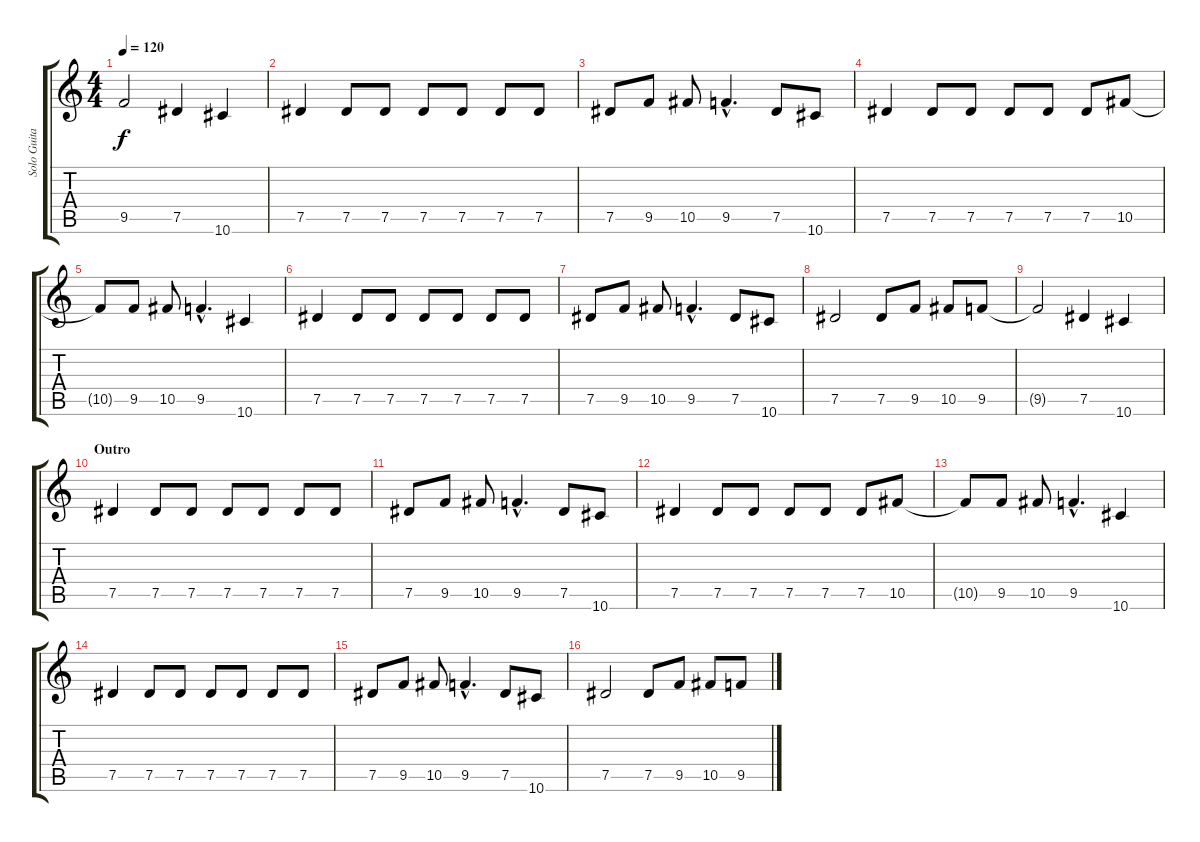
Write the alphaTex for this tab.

\track ("Solo Guitar 1" "Solo Guita") {instrument distortionguitar}
\staff {score tabs}
\tuning (Eb4 Bb3 Gb3 Db3 Ab2 Eb2) {hide}
\ts (4 4)
\tempo 120
\clef g2
\ks c
9.5{t}.2{dy f} 7.5.4 10.6.4 |
7.5.4 7.5.8 7.5.8 7.5.8 7.5.8 7.5.8 7.5.8 |
7.5.8 9.5.8 10.5.8 9.5{hac}.4{d} 7.5.8 10.6.8 |
7.5.4 7.5.8 7.5.8 7.5.8 7.5.8 7.5.8 10.5.8 |
10.5{t}.8 9.5.8 10.5.8 9.5{hac}.4{d} 10.6.4 |
7.5.4 7.5.8 7.5.8 7.5.8 7.5.8 7.5.8 7.5.8 |
7.5.8 9.5.8 10.5.8 9.5{hac}.4{d} 7.5.8 10.6.8 |
7.5.2 7.5.8 9.5.8 10.5.8 9.5.8 |
9.5{t}.2 7.5.4 10.6.4 |
\section ("" "Outro")
7.5.4 7.5.8 7.5.8 7.5.8 7.5.8 7.5.8 7.5.8 |
7.5.8 9.5.8 10.5.8 9.5{hac}.4{d} 7.5.8 10.6.8 |
7.5.4{volume 11} 7.5.8 7.5.8 7.5.8 7.5.8 7.5.8 10.5.8 |
10.5{t}.8{volume 10} 9.5.8 10.5.8 9.5{hac}.4{d} 10.6.4 |
7.5.4{volume 9} 7.5.8 7.5.8 7.5.8 7.5.8 7.5.8 7.5.8 |
7.5.8{volume 8} 9.5.8 10.5.8 9.5{hac}.4{d} 7.5.8 10.6.8 |
7.5.2{volume 7} 7.5.8 9.5.8 10.5.8 9.5.8
